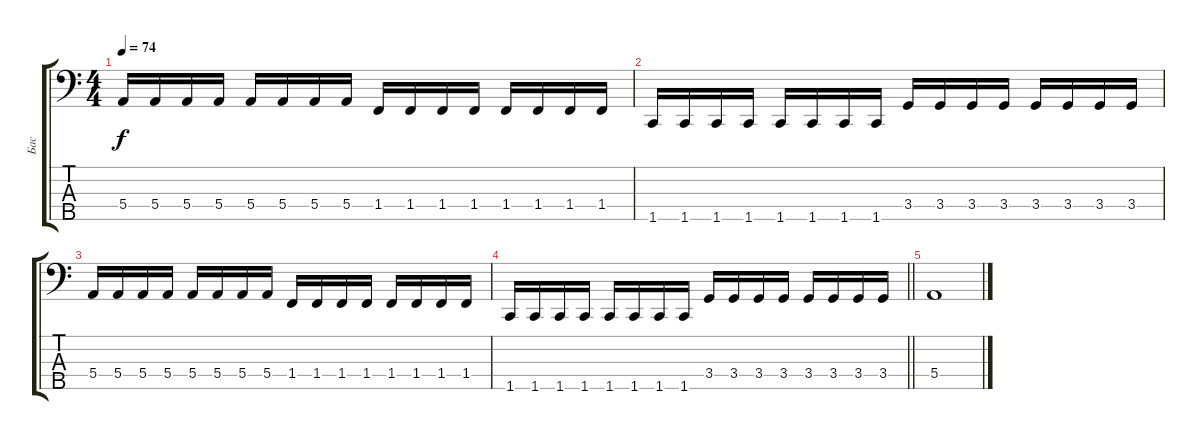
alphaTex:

\track ("Бас" "Бас") {instrument electricbassfinger}
\staff {score tabs}
\tuning (G2 D2 A1 E1 B0) {hide}
\ts (4 4)
\tempo 74
\clef f4
\ks c
5.4.16{dy f} 5.4.16 5.4.16 5.4.16 5.4.16 5.4.16 5.4.16 5.4.16 1.4.16 1.4.16 1.4.16 1.4.16 1.4.16 1.4.16 1.4.16 1.4.16 |
1.5.16 1.5.16 1.5.16 1.5.16 1.5.16 1.5.16 1.5.16 1.5.16 3.4.16 3.4.16 3.4.16 3.4.16 3.4.16 3.4.16 3.4.16 3.4.16 |
5.4.16 5.4.16 5.4.16 5.4.16 5.4.16 5.4.16 5.4.16 5.4.16 1.4.16 1.4.16 1.4.16 1.4.16 1.4.16 1.4.16 1.4.16 1.4.16 |
\barLineRight lightlight
1.5.16 1.5.16 1.5.16 1.5.16 1.5.16 1.5.16 1.5.16 1.5.16 3.4.16 3.4.16 3.4.16 3.4.16 3.4.16 3.4.16 3.4.16 3.4.16 |
5.4.1
